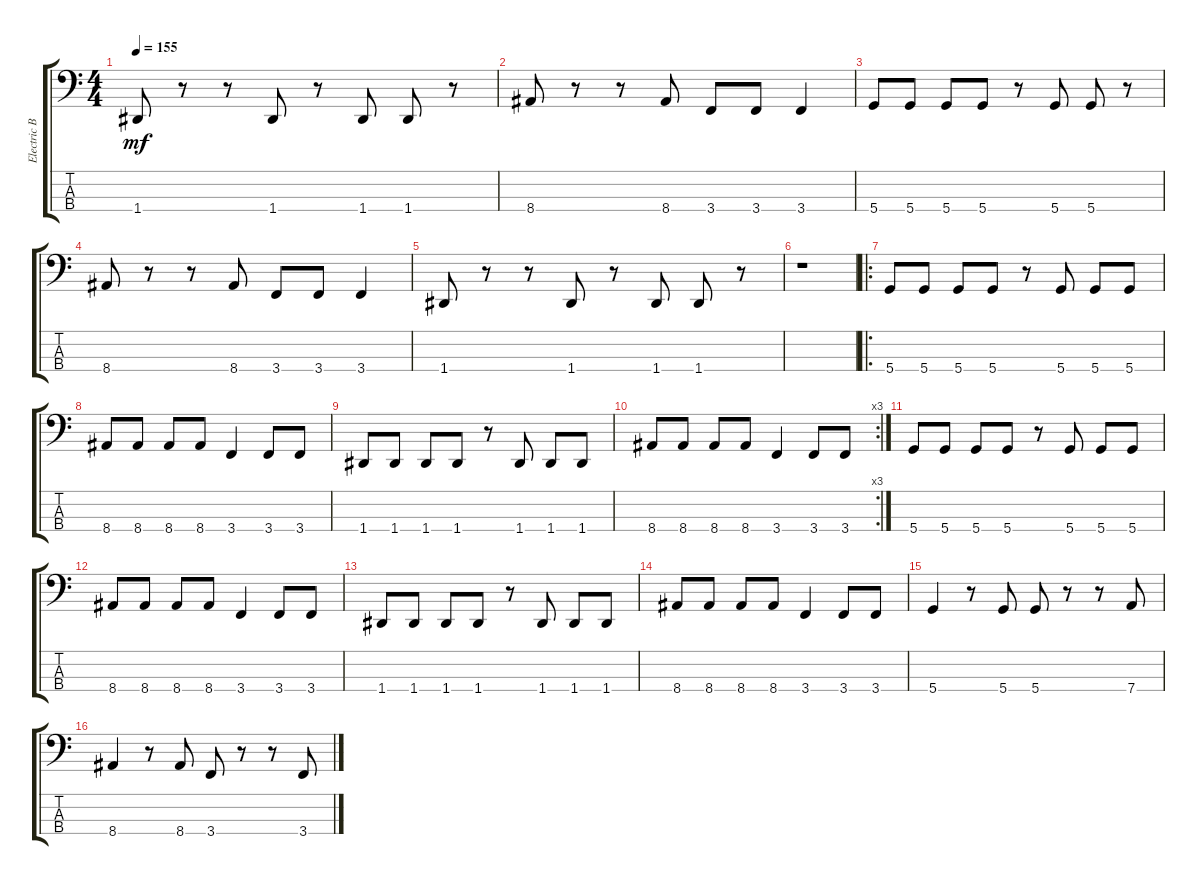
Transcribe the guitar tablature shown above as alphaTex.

\track ("Electric Bass" "Electric B") {instrument electricbassfinger}
\staff {score tabs}
\tuning (G2 D2 A1 D1) {hide}
\ts (4 4)
\tempo 155
\clef f4
\ks c
1.4.8{dy mf} r.8 r.8 1.4.8 r.8 1.4.8 1.4.8 r.8 |
8.4.8 r.8 r.8 8.4.8 3.4.8 3.4.8 3.4.4 |
5.4.8 5.4.8 5.4.8 5.4.8 r.8 5.4.8 5.4.8 r.8 |
8.4.8 r.8 r.8 8.4.8 3.4.8 3.4.8 3.4.4 |
1.4.8 r.8 r.8 1.4.8 r.8 1.4.8 1.4.8 r.8 |
r.1 |
\ro
5.4.8 5.4.8 5.4.8 5.4.8 r.8 5.4.8 5.4.8 5.4.8 |
8.4.8 8.4.8 8.4.8 8.4.8 3.4.4 3.4.8 3.4.8 |
1.4.8 1.4.8 1.4.8 1.4.8 r.8 1.4.8 1.4.8 1.4.8 |
\rc 3
8.4.8 8.4.8 8.4.8 8.4.8 3.4.4 3.4.8 3.4.8 |
5.4.8 5.4.8 5.4.8 5.4.8 r.8 5.4.8 5.4.8 5.4.8 |
8.4.8 8.4.8 8.4.8 8.4.8 3.4.4 3.4.8 3.4.8 |
1.4.8 1.4.8 1.4.8 1.4.8 r.8 1.4.8 1.4.8 1.4.8 |
8.4.8 8.4.8 8.4.8 8.4.8 3.4.4 3.4.8 3.4.8 |
5.4.4 r.8 5.4.8 5.4.8 r.8 r.8 7.4.8 |
8.4.4 r.8 8.4.8 3.4.8 r.8 r.8 3.4.8
